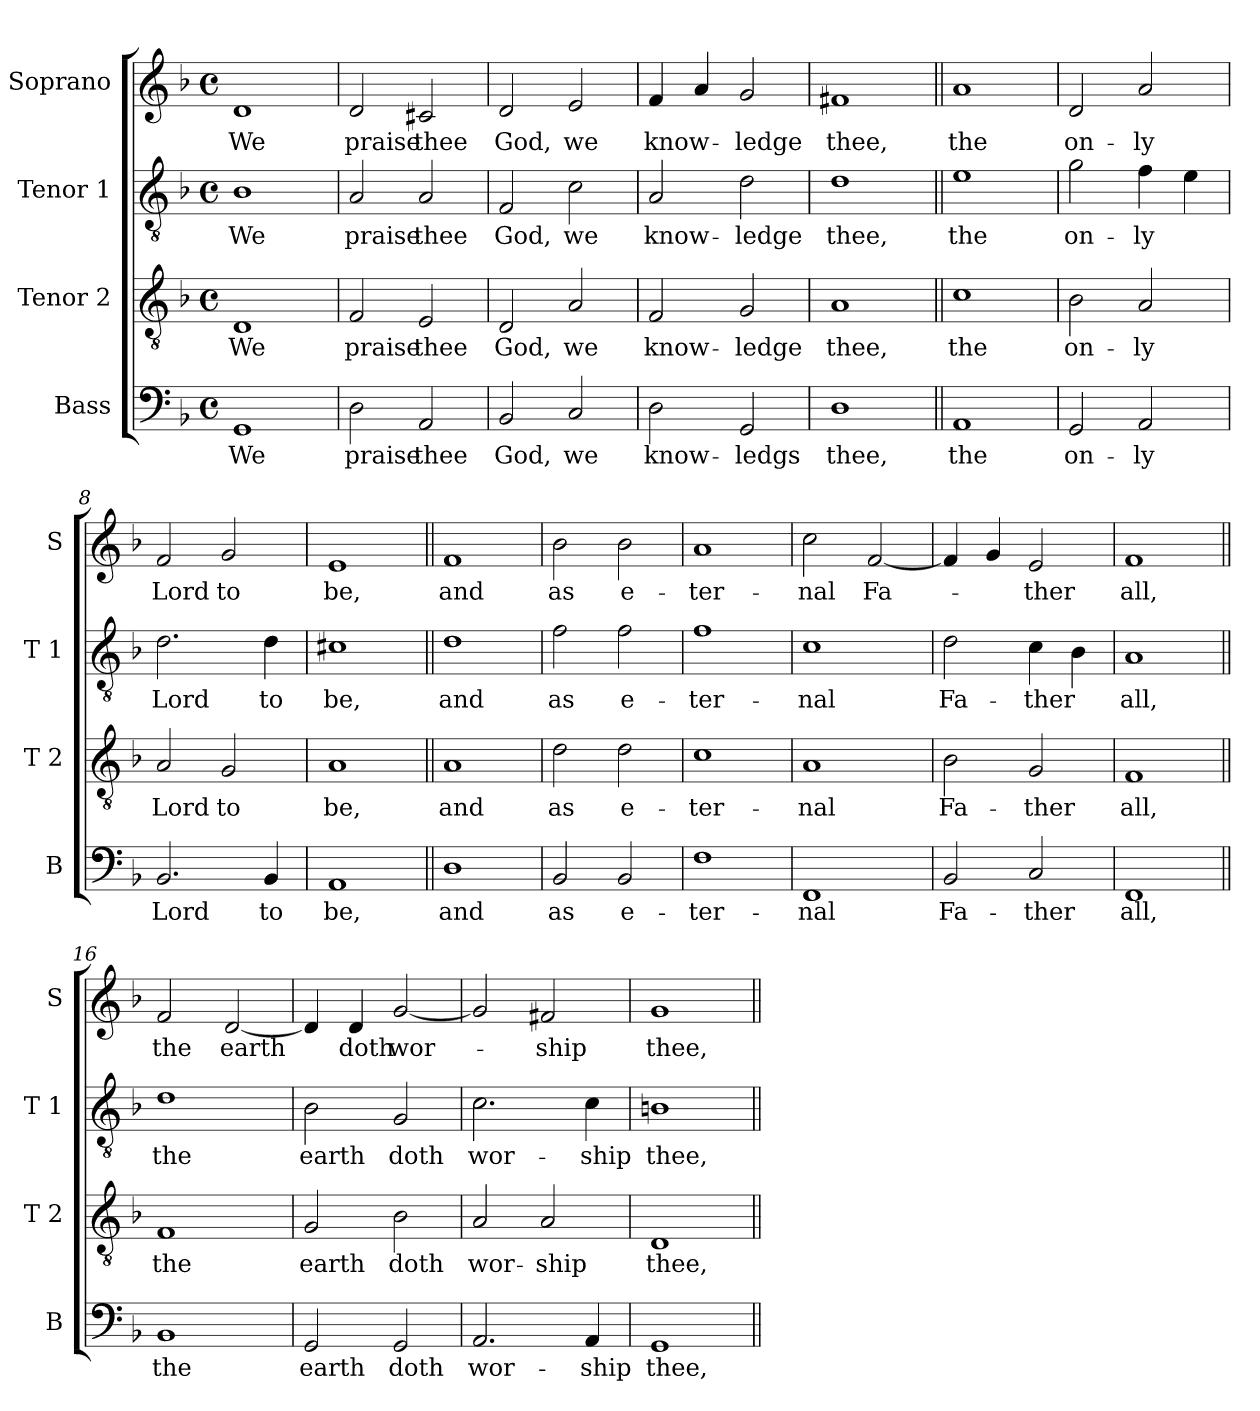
**kern	**text	**kern	**text	**kern	**text	**kern	**text
*part4	*part4	*part3	*part3	*part2	*part2	*part1	*part1
*staff4	*staff4	*staff3	*staff3	*staff2	*staff2	*staff1	*staff1
*I"Bass	*	*I"Tenor 2	*	*I"Tenor 1	*	*I"Soprano	*
*I'B	*	*I'T 2	*	*I'T 1	*	*I'S	*
*clefF4	*	*clefGv2	*	*clefGv2	*	*clefG2	*
*k[b-]	*	*k[b-]	*	*k[b-]	*	*k[b-]	*
*F:	*	*F:	*	*F:	*	*F:	*
*M4/4	*	*M4/4	*	*M4/4	*	*M4/4	*
*met(c)	*	*met(c)	*	*met(c)	*	*met(c)	*
=1	=1	=1	=1	=1	=1	=1	=1
!	!LO:LY:b	!	!LO:LY:b	!	!LO:LY:b	!	!LO:LY:b
1GG	We	1D	We	1B-	We	1d	We
=2	=2	=2	=2	=2	=2	=2	=2
!	!LO:LY:b	!	!LO:LY:b	!	!LO:LY:b	!	!LO:LY:b
2D\	praise	2F/	praise	2A/	praise	2d/	praise
!	!LO:LY:b	!	!LO:LY:b	!	!LO:LY:b	!	!LO:LY:b
2AA/	thee	2E/	thee	2A/	thee	2c#X/	thee
=3	=3	=3	=3	=3	=3	=3	=3
!	!LO:LY:b	!	!LO:LY:b	!	!LO:LY:b	!	!LO:LY:b
2BB-/	God,	2D/	God,	2F/	God,	2d/	God,
!	!LO:LY:b	!	!LO:LY:b	!	!LO:LY:b	!	!LO:LY:b
2C/	we	2A/	we	2c\	we	2e/	we
=4	=4	=4	=4	=4	=4	=4	=4
!	!LO:LY:b	!	!LO:LY:b	!	!LO:LY:b	!	!LO:LY:b
2D\	know-	2F/	know-	2A/	know-	4f/	know-
.	.	.	.	.	.	4a/	.
!	!LO:LY:b	!	!LO:LY:b	!	!LO:LY:b	!	!LO:LY:b
2GG/	-ledgs	2G/	-ledge	2d\	-ledge	2g/	-ledge
=5	=5	=5	=5	=5	=5	=5	=5
!	!LO:LY:b	!	!LO:LY:b	!	!LO:LY:b	!	!LO:LY:b
1D	thee,	1A	thee,	1d	thee,	1f#X	thee,
=6||	=6||	=6||	=6||	=6||	=6||	=6||	=6||
!	!LO:LY:b	!	!LO:LY:b	!	!LO:LY:b	!	!LO:LY:b
1AA	the	1c	the	1e	the	1a	the
!!LO:LB:g=z
=7	=7	=7	=7	=7	=7	=7	=7
!	!LO:LY:b	!	!LO:LY:b	!	!LO:LY:b	!	!LO:LY:b
2GG/	on-	2B-\	on-	2g\	on-	2d/	on-
!	!LO:LY:b	!	!LO:LY:b	!	!LO:LY:b	!	!LO:LY:b
2AA/	-ly	2A/	-ly	4f\	-ly	2a/	-ly
.	.	.	.	4e\	.	.	.
=8	=8	=8	=8	=8	=8	=8	=8
!	!LO:LY:b	!	!LO:LY:b	!	!LO:LY:b	!	!LO:LY:b
2.BB-/	Lord	2A/	Lord	2.d\	Lord	2f/	Lord
!	!	!	!LO:LY:b	!	!	!	!LO:LY:b
.	.	2G/	to	.	.	2g/	to
!	!LO:LY:b	!	!	!	!LO:LY:b	!	!
4BB-/	to	.	.	4d\	to	.	.
=9	=9	=9	=9	=9	=9	=9	=9
!	!LO:LY:b	!	!LO:LY:b	!	!LO:LY:b	!	!LO:LY:b
1AA	be,	1A	be,	1c#X	be,	1e	be,
=10||	=10||	=10||	=10||	=10||	=10||	=10||	=10||
!	!LO:LY:b	!	!LO:LY:b	!	!LO:LY:b	!	!LO:LY:b
1D	and	1A	and	1d	and	1f	and
=11	=11	=11	=11	=11	=11	=11	=11
!	!LO:LY:b	!	!LO:LY:b	!	!LO:LY:b	!	!LO:LY:b
2BB-/	as	2d\	as	2f\	as	2b-\	as
!	!LO:LY:b	!	!LO:LY:b	!	!LO:LY:b	!	!LO:LY:b
2BB-/	e-	2d\	e-	2f\	e-	2b-\	e-
=12	=12	=12	=12	=12	=12	=12	=12
!	!LO:LY:b	!	!LO:LY:b	!	!LO:LY:b	!	!LO:LY:b
1F	-ter-	1c	-ter-	1f	-ter-	1a	-ter-
!!LO:LB:g=z
=13	=13	=13	=13	=13	=13	=13	=13
!	!LO:LY:b	!	!LO:LY:b	!	!LO:LY:b	!	!LO:LY:b
1FF	-nal	1A	-nal	1c	-nal	2cc\	-nal
!	!	!	!	!	!	!	!LO:LY:b
.	.	.	.	.	.	[2f/	Fa-
=14	=14	=14	=14	=14	=14	=14	=14
!	!LO:LY:b	!	!LO:LY:b	!	!LO:LY:b	!	!
2BB-/	Fa-	2B-\	Fa-	2d\	Fa-	4f/]	.
.	.	.	.	.	.	4g/	.
!	!LO:LY:b	!	!LO:LY:b	!	!LO:LY:b	!	!LO:LY:b
2C/	-ther	2G/	-ther	4c\	-ther	2e/	-ther
.	.	.	.	4B-\	.	.	.
=15	=15	=15	=15	=15	=15	=15	=15
!	!LO:LY:b	!	!LO:LY:b	!	!LO:LY:b	!	!LO:LY:b
1FF	all,	1F	all,	1A	all,	1f	all,
=16||	=16||	=16||	=16||	=16||	=16||	=16||	=16||
!	!LO:LY:b	!	!LO:LY:b	!	!LO:LY:b	!	!LO:LY:b
1BB-	the	1F	the	1d	the	2f/	the
!	!	!	!	!	!	!	!LO:LY:b
.	.	.	.	.	.	[2d/	earth
=17	=17	=17	=17	=17	=17	=17	=17
!	!LO:LY:b	!	!LO:LY:b	!	!LO:LY:b	!	!
2GG/	earth	2G/	earth	2B-\	earth	4d/]	.
!	!	!	!	!	!	!	!LO:LY:b
.	.	.	.	.	.	4d/	doth
!	!LO:LY:b	!	!LO:LY:b	!	!LO:LY:b	!	!LO:LY:b
2GG/	doth	2B-\	doth	2G/	doth	[2g/	wor-
=18	=18	=18	=18	=18	=18	=18	=18
!	!LO:LY:b	!	!LO:LY:b	!	!LO:LY:b	!	!
2.AA/	wor-	2A/	wor-	2.c\	wor-	2g/]	.
!	!	!	!LO:LY:b	!	!	!	!LO:LY:b
.	.	2A/	-ship	.	.	2f#X/	-ship
!	!LO:LY:b	!	!	!	!LO:LY:b	!	!
4AA/	-ship	.	.	4c\	-ship	.	.
=19	=19	=19	=19	=19	=19	=19	=19
!	!LO:LY:b	!	!LO:LY:b	!	!LO:LY:b	!	!LO:LY:b
1GG	thee,	1D	thee,	1Bn	thee,	1g	thee,
=||	=||	=||	=||	=||	=||	=||	=||
*-	*-	*-	*-	*-	*-	*-	*-
